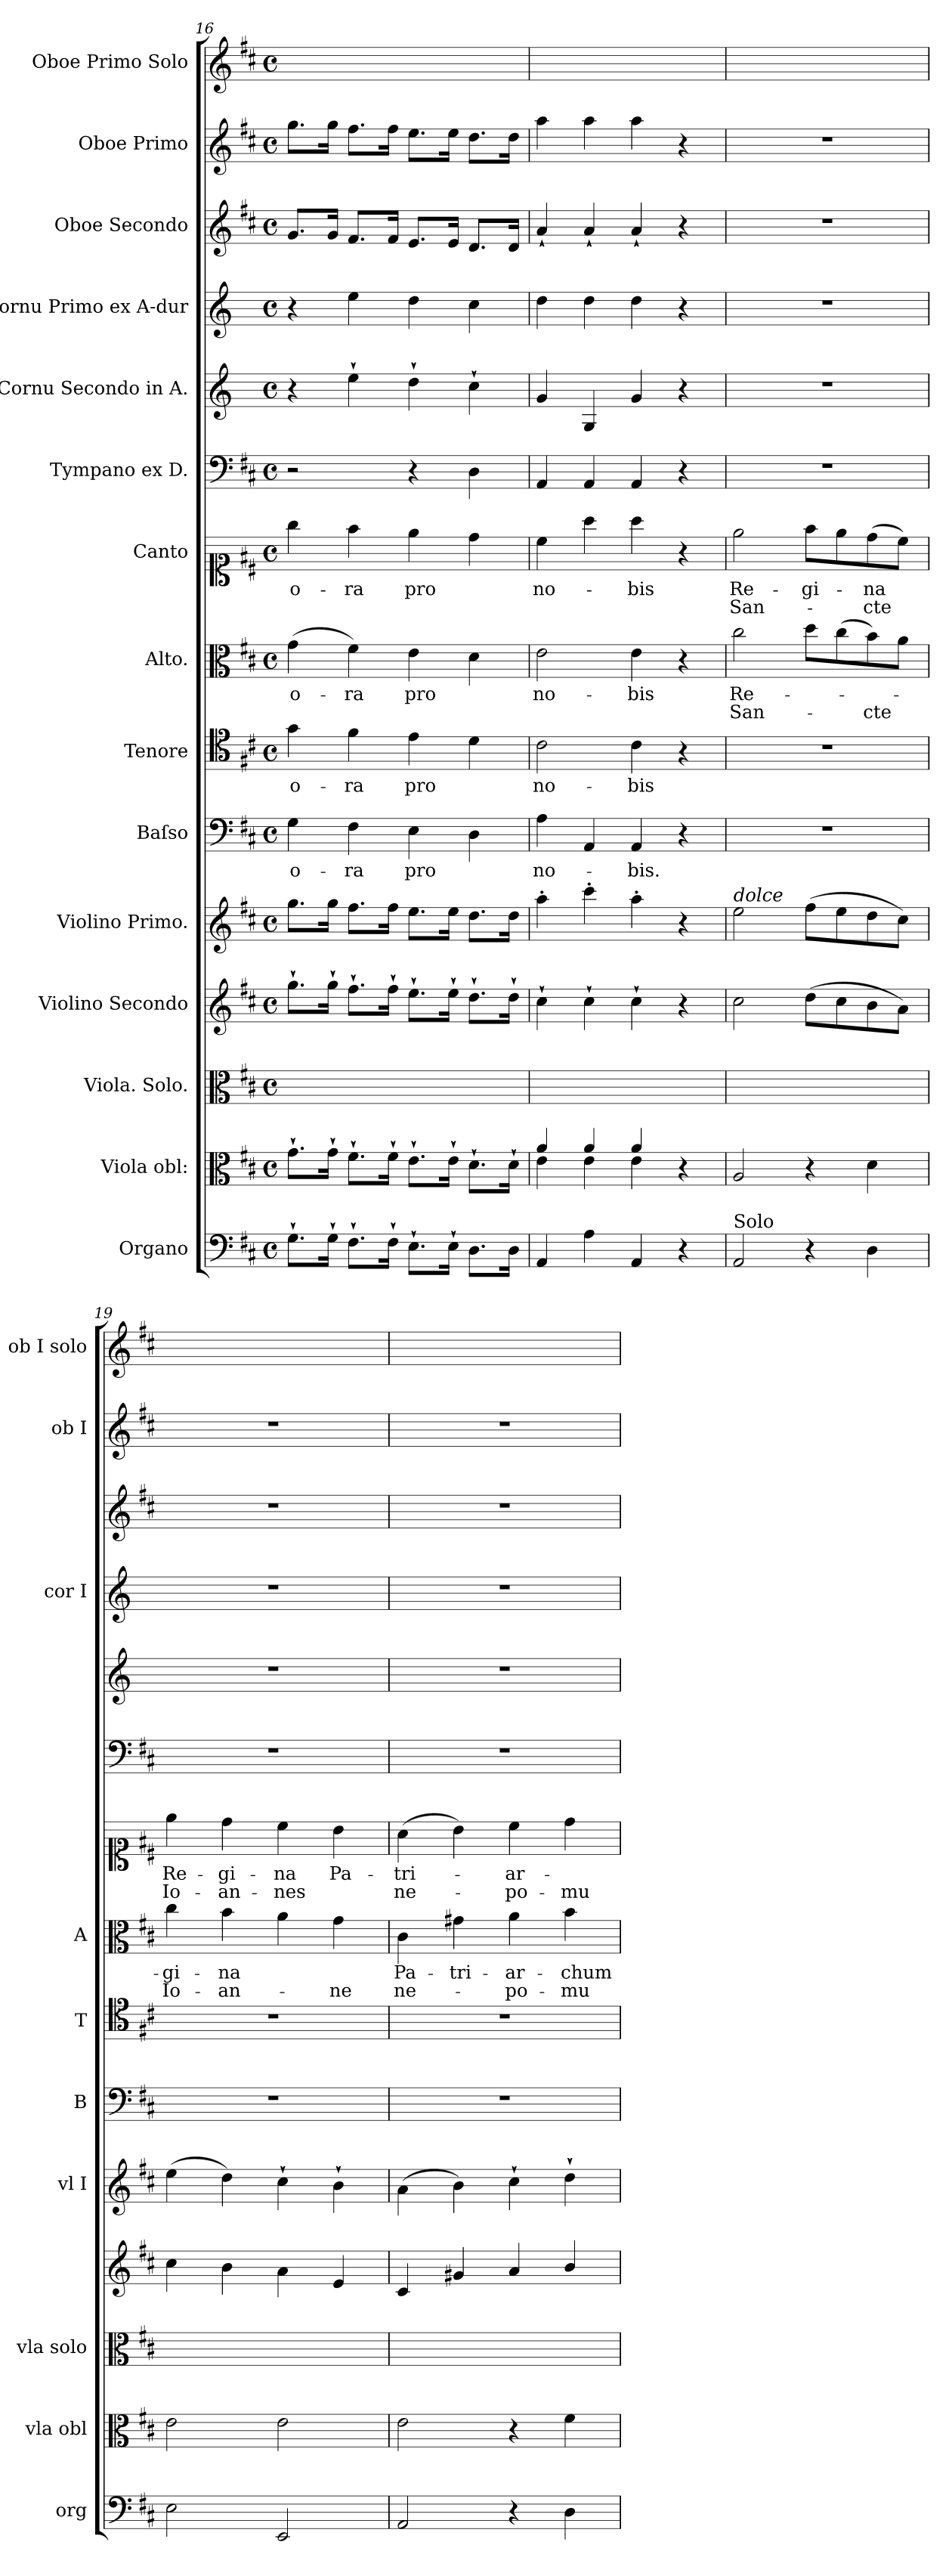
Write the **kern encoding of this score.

**kern	**kern	**kern	**kern	**dynam	**kern	**dynam	**kern	**text	**kern	**text	**kern	**text	**text	**kern	**text	**text	**kern	**kern	**kern	**kern	**kern	**kern
*part15	*part14	*part13	*part12	*part12	*part11	*part11	*part10	*part10	*part9	*part9	*part8	*part8	*part8	*part7	*part7	*part7	*part6	*part5	*part4	*part3	*part2	*part1
*staff15	*staff14	*staff13	*staff12	*staff12	*staff11	*staff11	*staff10	*staff10	*staff9	*staff9	*staff8	*staff8	*staff8	*staff7	*staff7	*staff7	*staff6	*staff5	*staff4	*staff3	*staff2	*staff1
*I"Organo	*I"Viola obl:	*I"Viola. Solo.	*I"Violino Secondo	*	*I"Violino Primo.	*	*I"Baſso	*	*I"Tenore	*	*I"Alto.	*	*	*I"Canto	*	*	*I"Tympano ex D.	*I"Cornu Secondo in A.	*I"Cornu Primo ex A-dur	*I"Oboe Secondo	*I"Oboe Primo	*I"Oboe Primo Solo
*I'org	*I'vla obl	*I'vla solo	*	*	*I'vl I	*	*I'B	*	*I'T	*	*I'A	*	*	*	*	*	*	*	*I'cor I	*	*I'ob I	*I'ob I solo
*clefF4	*clefC3	*clefC3	*clefG2	*	*clefG2	*	*clefF4	*	*clefC4	*	*clefC3	*	*	*clefC1	*	*	*clefF4	*clefG2	*clefG2	*clefG2	*clefG2	*clefG2
*	*	*	*	*	*	*	*	*	*	*	*	*	*	*	*	*	*	*ITrd-1c-2	*ITrd-1c-2	*	*	*
*k[f#c#]	*k[f#c#]	*k[f#c#]	*k[f#c#]	*	*k[f#c#]	*	*k[f#c#]	*	*k[f#c#]	*	*k[f#c#]	*	*	*k[f#c#]	*	*	*k[f#c#]	*k[f#c#]	*k[f#c#]	*k[f#c#]	*k[f#c#]	*k[f#c#]
*D:	*D:	*D:	*D:	*	*D:	*	*D:	*	*D:	*	*D:	*	*	*D:	*	*	*D:	*D:	*D:	*D:	*D:	*D:
*M4/4	*M4/4	*M4/4	*M4/4	*	*M4/4	*	*M4/4	*	*M4/4	*	*M4/4	*	*	*M4/4	*	*	*M4/4	*M4/4	*M4/4	*M4/4	*M4/4	*M4/4
*met(c)	*met(c)	*met(c)	*met(c)	*	*met(c)	*	*met(c)	*	*met(c)	*	*met(c)	*	*	*met(c)	*	*	*met(c)	*met(c)	*met(c)	*met(c)	*met(c)	*met(c)
=16	=16	=16	=16	=16	=16	=16	=16	=16	=16	=16	=16	=16	=16	=16	=16	=16	=16	=16	=16	=16	=16	=16
8.G`\L	8.g`\L	1ryy	8.gg`\L	.	8.gg\L	.	4G\	o-	4g\	o-	(4g\	o-	.	4gg\	o-	.	2r	4r	4r	8.g/L	8.gg\L	1ryy
16G`\Jk	16g`\Jk	.	16gg`\Jk	.	16gg\Jk	.	.	.	.	.	.	.	.	.	.	.	.	.	.	16g/Jk	16gg\Jk	.
8.F#`\L	8.f#`\L	.	8.ff#`\L	.	8.ff#\L	.	4F#\	-ra	4f#\	-ra	4f#\)	-ra	.	4ff#\	-ra	.	.	4ff#`\	4ff#\	8.f#/L	8.ff#\L	.
16F#`\Jk	16f#`\Jk	.	16ff#`\Jk	.	16ff#\Jk	.	.	.	.	.	.	.	.	.	.	.	.	.	.	16f#/Jk	16ff#\Jk	.
8.E`\L	8.e`\L	.	8.ee`\L	.	8.ee\L	.	4E\	pro	4e\	pro	4e\	pro	.	4ee\	pro	.	4r	4ee`\	4ee\	8.e/L	8.ee\L	.
16E`\Jk	16e`\Jk	.	16ee`\Jk	.	16ee\Jk	.	.	.	.	.	.	.	.	.	.	.	.	.	.	16e/Jk	16ee\Jk	.
8.D\L	8.d`\L	.	8.dd`\L	.	8.dd\L	.	4D\	.	4d\	.	4d\	.	.	4dd\	.	.	4D\	4dd`\	4dd\	8.d/L	8.dd\L	.
16D\Jk	16d`\Jk	.	16dd`\Jk	.	16dd\Jk	.	.	.	.	.	.	.	.	.	.	.	.	.	.	16d/Jk	16dd\Jk	.
=17	=17	=17	=17	=17	=17	=17	=17	=17	=17	=17	=17	=17	=17	=17	=17	=17	=17	=17	=17	=17	=17	=17
*	*^	*	*	*	*	*	*	*	*	*	*	*	*	*	*	*	*	*	*	*	*	*
4AA/	4a/	4e\	1ryy	4cc#`\	.	4aa'\	.	4A\	no-	2c#\	no-	2e\	no-	.	4cc#\	no-	.	4AA/	4a/	4ee\	4a`>/	4aa\	1ryy
4A\	4a/	4e\	.	4cc#`\	.	4ccc#'\	.	4AA/	.	.	.	.	.	.	4aa\	.	.	4AA/	4A/	4ee\	4a`>/	4aa\	.
4AA/	4a/	4e\	.	4cc#`\	.	4aa'\	.	4AA/	-bis.	4c#\	-bis	4e\	-bis	.	4aa\	-bis	.	4AA/	4a/	4ee\	4a`>/	4aa\	.
4r	4r	4ryy	.	4r	.	4r	.	4r	.	4r	.	4r	.	.	4r	.	.	4r	4r	4r	4r	4r	.
=18	=18	=18	=18	=18	=18	=18	=18	=18	=18	=18	=18	=18	=18	=18	=18	=18	=18	=18	=18	=18	=18	=18	=18
!	!	!	!	!	!	!LO:TX:a:i:t=dolce	!	!	!	!	!	!	!	!	!	!	!	!	!	!	!	!	!
!LO:TX:a:t=Solo	!	!	!	!	!	!	!	!	!	!	!	!	!	!	!	!	!	!	!	!	!	!	!
!	!	!	!	!	!LO:DY:b	!	!LO:DY:b	!	!	!	!	!	!	!	!	!	!	!	!	!	!	!	!
*	*v	*v	*	*	*	*	*	*	*	*	*	*	*	*	*	*	*	*	*	*	*	*	*
2AA/	2A/	1ryy	2cc#\	po	2ee\	po	1r	.	1r	.	2cc#\	Re-	San-	2ee\	Re-	San-	1r	1r	1r	1r	1r	1ryy
4r	4r	.	(8dd\L	.	(8ff#\L	.	.	.	.	.	8dd\L	.	.	8ff#\L	-gi-	.	.	.	.	.	.	.
.	.	.	8cc#\	.	8ee\	.	.	.	.	.	(8cc#\	.	.	8ee\	.	.	.	.	.	.	.	.
4D\	4d\	.	8b\	.	8dd\	.	.	.	.	.	8b\)	.	-cte	(8dd\	-na	-cte	.	.	.	.	.	.
.	.	.	8a\J)	.	8cc#\J)	.	.	.	.	.	8a\J	.	.	8cc#\J)	.	.	.	.	.	.	.	.
=19	=19	=19	=19	=19	=19	=19	=19	=19	=19	=19	=19	=19	=19	=19	=19	=19	=19	=19	=19	=19	=19	=19
!	!	!	!	!	!	!	!	!	!	!	!	!	!	!	!LO:LY:i	!	!	!	!	!	!	!
2E\	2e\	1ryy	4cc#\	.	(4ee\	.	1r	.	1r	.	4cc#\	-gi-	Io-	4ee\	Re-	Io-	1r	1r	1r	1r	1r	1ryy
!	!	!	!	!	!	!	!	!	!	!	!	!	!	!	!LO:LY:i	!	!	!	!	!	!	!
.	.	.	4b\	.	4dd\)	.	.	.	.	.	4b\	-na	-an-	4dd\	-gi-	-an-	.	.	.	.	.	.
!	!	!	!	!	!	!	!	!	!	!	!	!	!	!	!LO:LY:i	!	!	!	!	!	!	!
2EE/	2e\	.	4a\	.	4cc#`\	.	.	.	.	.	4a\	.	.	4cc#\	-na	-nes	.	.	.	.	.	.
.	.	.	4e/	.	4b`\	.	.	.	.	.	4g\	.	-ne	4b\	Pa-	.	.	.	.	.	.	.
=20	=20	=20	=20	=20	=20	=20	=20	=20	=20	=20	=20	=20	=20	=20	=20	=20	=20	=20	=20	=20	=20	=20
2AA/	2e\	1ryy	4c#/	.	(4a\	.	1r	.	1r	.	4c#\	Pa-	ne-	(4a\	-tri-	ne-	1r	1r	1r	1r	1r	1ryy
.	.	.	4g#X/	.	4b\)	.	.	.	.	.	4g#X\	-tri-	.	4b\)	.	.	.	.	.	.	.	.
4r	4r	.	4a/	.	4cc#`\	.	.	.	.	.	4a\	-ar-	-po-	4cc#\	-ar-	-po-	.	.	.	.	.	.
4D\	4f#\	.	4b/	.	4dd`\	.	.	.	.	.	4b\	-chum	-mu-	4dd\	.	-mu-	.	.	.	.	.	.
=	=	=	=	=	=	=	=	=	=	=	=	=	=	=	=	=	=	=	=	=	=	=
*-	*-	*-	*-	*-	*-	*-	*-	*-	*-	*-	*-	*-	*-	*-	*-	*-	*-	*-	*-	*-	*-	*-
